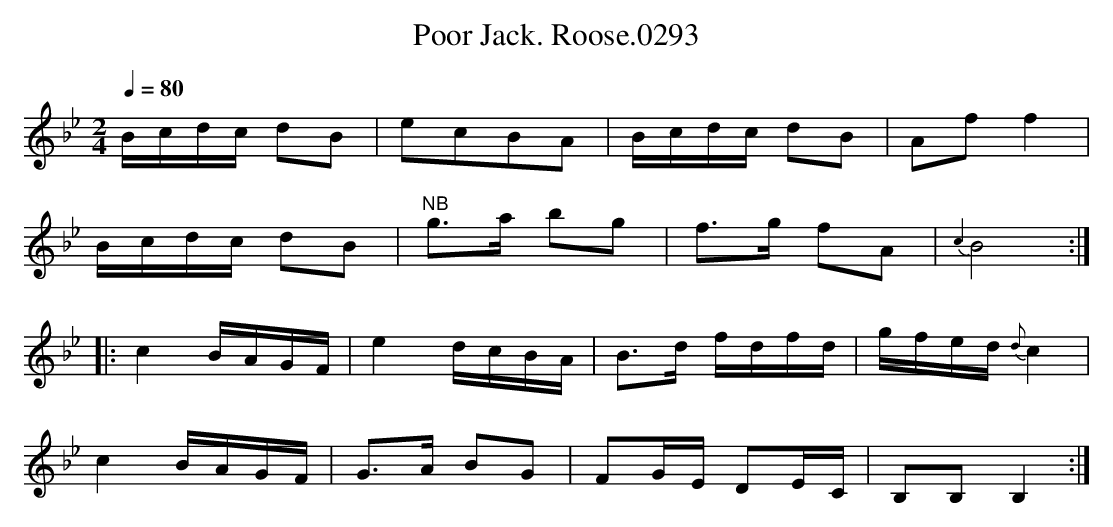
X:1
T:Poor Jack. Roose.0293
M:2/4
L:1/8
Q:1/4=80
K:Bb
B/c/d/c/ dB|ecBA| B/c/d/c/ dB|Aff2|
B/c/d/c/ dB|"^NB"g>a bg|f>g fA|{c2}B4:|
|:c2 B/A/G/F/|e2 d/c/B/A/|B>d f/d/f/d/|g/f/e/d/ {d}c2|
c2 B/A/G/F/|G>A BG|FG/E/ DE/C/|B,B, B,2 :|
